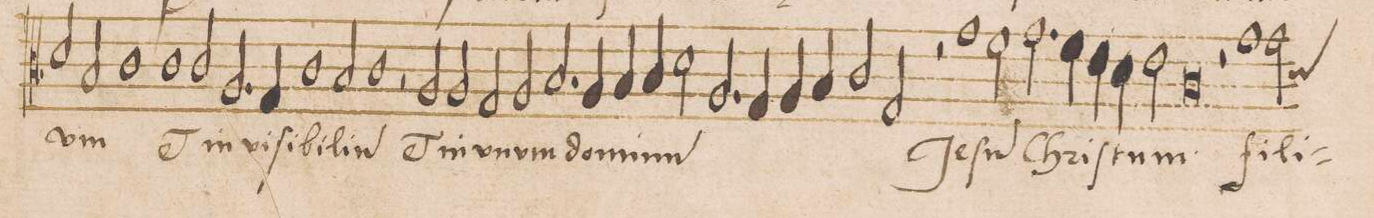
**kern	**text
*I"TENOR	*
*clefC3	*
*k[b-]	*
*met(C|)	*
*M2/1	*
2d/	-um
2B-/	.
=11-	=11-
1c\	.
1c\	et
=12-	=12-
2c/	in-
2.A/	-vi-
4G/	-ſi-
1c\	-bi-
=13-	=13-
2B-/	-li-
1c\	-um
=14-	=14-
2r	.
2A/	et
2A/	in
2G/	u-
=15-	=15-
2A/	-num
2.B-/	do-
4A/	.
4B-/	-mi-
4c/	.
=16-	=16-
2d\	-num
2.A/	.
4G/	.
4A/	.
4B-/	.
=17-	=17-
2c/	.
2G/	.
2r	.
1g\	Je-
=18-	=18-
2f\	-ſu(m)
2.g\	Chri-
4f\	.
=19-	=19-
4e\	.
4d\	.
2e\	.
0c\	-ſtum
=20-	=20-
2r	.
1g\	fi-
=21-	=21-
*custos:d	*
2g\	-li-
*-	*-
